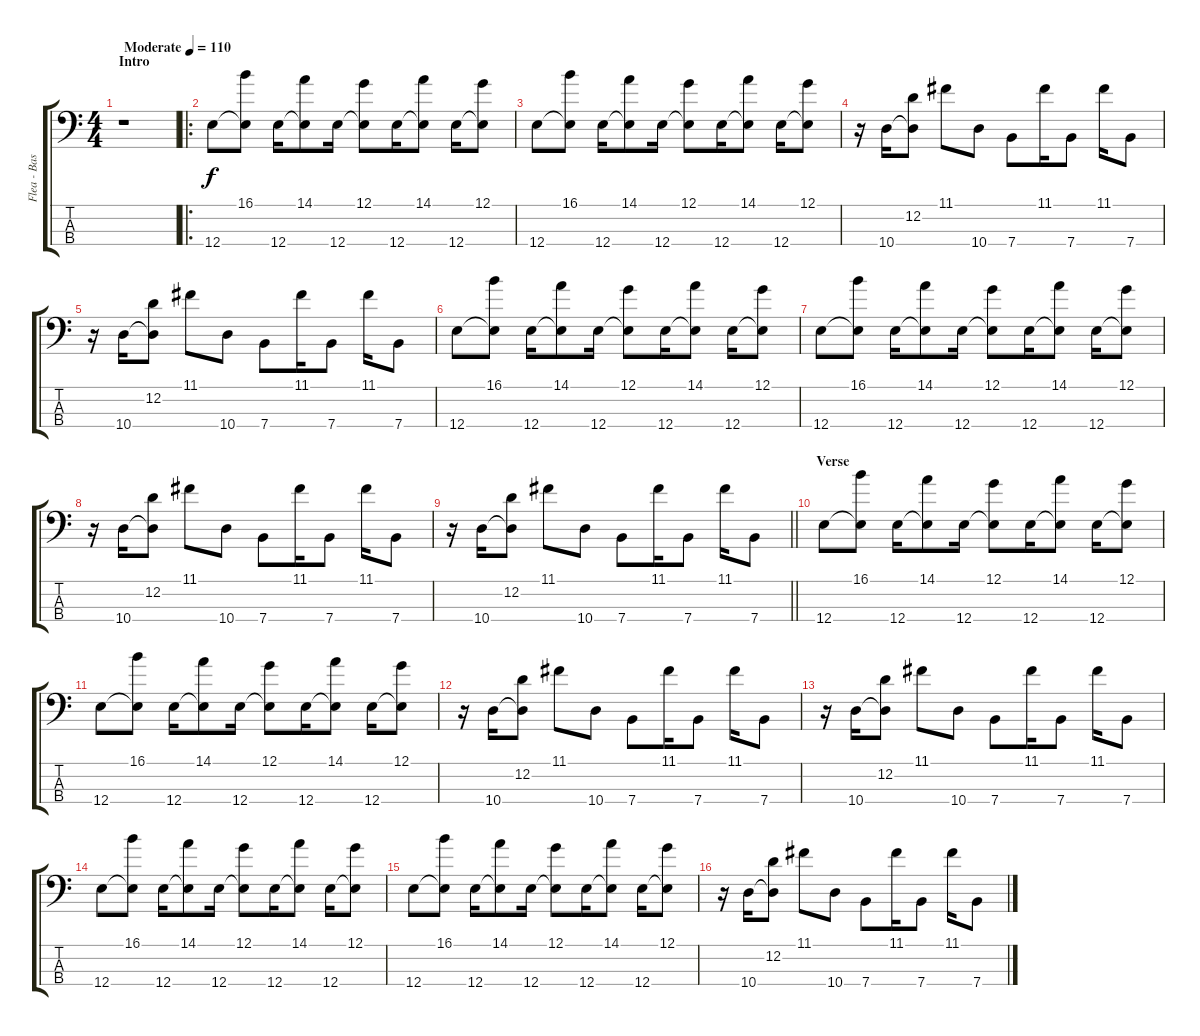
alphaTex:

\track ("Flea - Bass" "Flea - Bas") {instrument electricbassfinger}
\staff {score tabs}
\tuning (G2 D2 A1 E1) {hide}
\ts (4 4)
\section ("" "Intro")
\tempo (110 "Moderate")
\clef f4
\ks c
r.1{dy f instrument electricbassfinger} |
\ro
12.4.8 (16.1 12.4{t}).8 12.4.16 (14.1 12.4{t}).8 12.4.16 (12.1 12.4{t}).8 12.4.16 (14.1 12.4{t}).8 12.4.16 (12.1 12.4{t}).8 |
12.4.8 (16.1 12.4{t}).8 12.4.16 (14.1 12.4{t}).8 12.4.16 (12.1 12.4{t}).8 12.4.16 (14.1 12.4{t}).8 12.4.16 (12.1 12.4{t}).8 |
r.16 10.4.16 (12.2 10.4{t}).8 11.1.8 10.4.8 7.4.8 11.1.16 7.4.8 11.1.16 7.4.8 |
r.16 10.4.16 (12.2 10.4{t}).8 11.1.8 10.4.8 7.4.8 11.1.16 7.4.8 11.1.16 7.4.8 |
12.4.8 (16.1 12.4{t}).8 12.4.16 (14.1 12.4{t}).8 12.4.16 (12.1 12.4{t}).8 12.4.16 (14.1 12.4{t}).8 12.4.16 (12.1 12.4{t}).8 |
12.4.8 (16.1 12.4{t}).8 12.4.16 (14.1 12.4{t}).8 12.4.16 (12.1 12.4{t}).8 12.4.16 (14.1 12.4{t}).8 12.4.16 (12.1 12.4{t}).8 |
r.16 10.4.16 (12.2 10.4{t}).8 11.1.8 10.4.8 7.4.8 11.1.16 7.4.8 11.1.16 7.4.8 |
\barLineRight lightlight
r.16 10.4.16 (12.2 10.4{t}).8 11.1.8 10.4.8 7.4.8 11.1.16 7.4.8 11.1.16 7.4.8 |
\section ("" "Verse")
12.4.8 (16.1 12.4{t}).8 12.4.16 (14.1 12.4{t}).8 12.4.16 (12.1 12.4{t}).8 12.4.16 (14.1 12.4{t}).8 12.4.16 (12.1 12.4{t}).8 |
12.4.8 (16.1 12.4{t}).8 12.4.16 (14.1 12.4{t}).8 12.4.16 (12.1 12.4{t}).8 12.4.16 (14.1 12.4{t}).8 12.4.16 (12.1 12.4{t}).8 |
r.16 10.4.16 (12.2 10.4{t}).8 11.1.8 10.4.8 7.4.8 11.1.16 7.4.8 11.1.16 7.4.8 |
r.16 10.4.16 (12.2 10.4{t}).8 11.1.8 10.4.8 7.4.8 11.1.16 7.4.8 11.1.16 7.4.8 |
12.4.8 (16.1 12.4{t}).8 12.4.16 (14.1 12.4{t}).8 12.4.16 (12.1 12.4{t}).8 12.4.16 (14.1 12.4{t}).8 12.4.16 (12.1 12.4{t}).8 |
12.4.8 (16.1 12.4{t}).8 12.4.16 (14.1 12.4{t}).8 12.4.16 (12.1 12.4{t}).8 12.4.16 (14.1 12.4{t}).8 12.4.16 (12.1 12.4{t}).8 |
r.16 10.4.16 (12.2 10.4{t}).8 11.1.8 10.4.8 7.4.8 11.1.16 7.4.8 11.1.16 7.4.8
